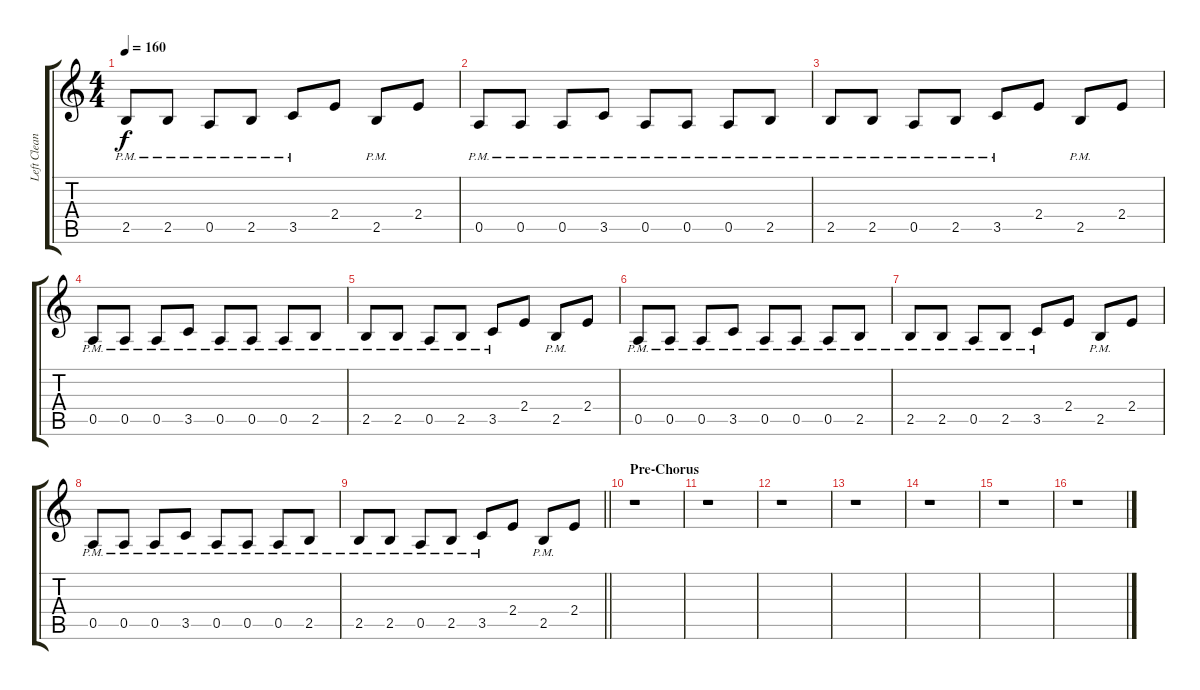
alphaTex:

\track ("Left Clean Background Guitar" "Left Clean") {instrument electricguitarclean}
\staff {score tabs}
\tuning (E4 B3 G3 D3 A2 E2) {hide}
\ts (4 4)
\tempo 160
\clef g2
\ks c
2.5{pm}.8{dy f} 2.5{pm}.8 0.5{pm}.8 2.5{pm}.8 3.5{pm}.8 2.4.8 2.5{pm}.8 2.4.8 |
0.5{pm}.8 0.5{pm}.8 0.5{pm}.8 3.5{pm}.8 0.5{pm}.8 0.5{pm}.8 0.5{pm}.8 2.5{pm}.8 |
2.5{pm}.8 2.5{pm}.8 0.5{pm}.8 2.5{pm}.8 3.5{pm}.8 2.4.8 2.5{pm}.8 2.4.8 |
0.5{pm}.8 0.5{pm}.8 0.5{pm}.8 3.5{pm}.8 0.5{pm}.8 0.5{pm}.8 0.5{pm}.8 2.5{pm}.8 |
2.5{pm}.8 2.5{pm}.8 0.5{pm}.8 2.5{pm}.8 3.5{pm}.8 2.4.8 2.5{pm}.8 2.4.8 |
0.5{pm}.8 0.5{pm}.8 0.5{pm}.8 3.5{pm}.8 0.5{pm}.8 0.5{pm}.8 0.5{pm}.8 2.5{pm}.8 |
2.5{pm}.8 2.5{pm}.8 0.5{pm}.8 2.5{pm}.8 3.5{pm}.8 2.4.8 2.5{pm}.8 2.4.8 |
0.5{pm}.8 0.5{pm}.8 0.5{pm}.8 3.5{pm}.8 0.5{pm}.8 0.5{pm}.8 0.5{pm}.8 2.5{pm}.8 |
\barLineRight lightlight
2.5{pm}.8 2.5{pm}.8 0.5{pm}.8 2.5{pm}.8 3.5{pm}.8 2.4.8 2.5{pm}.8 2.4.8 |
\section ("" "Pre-Chorus")
r.1 |
r.1 |
r.1 |
r.1 |
r.1 |
r.1 |
r.1
